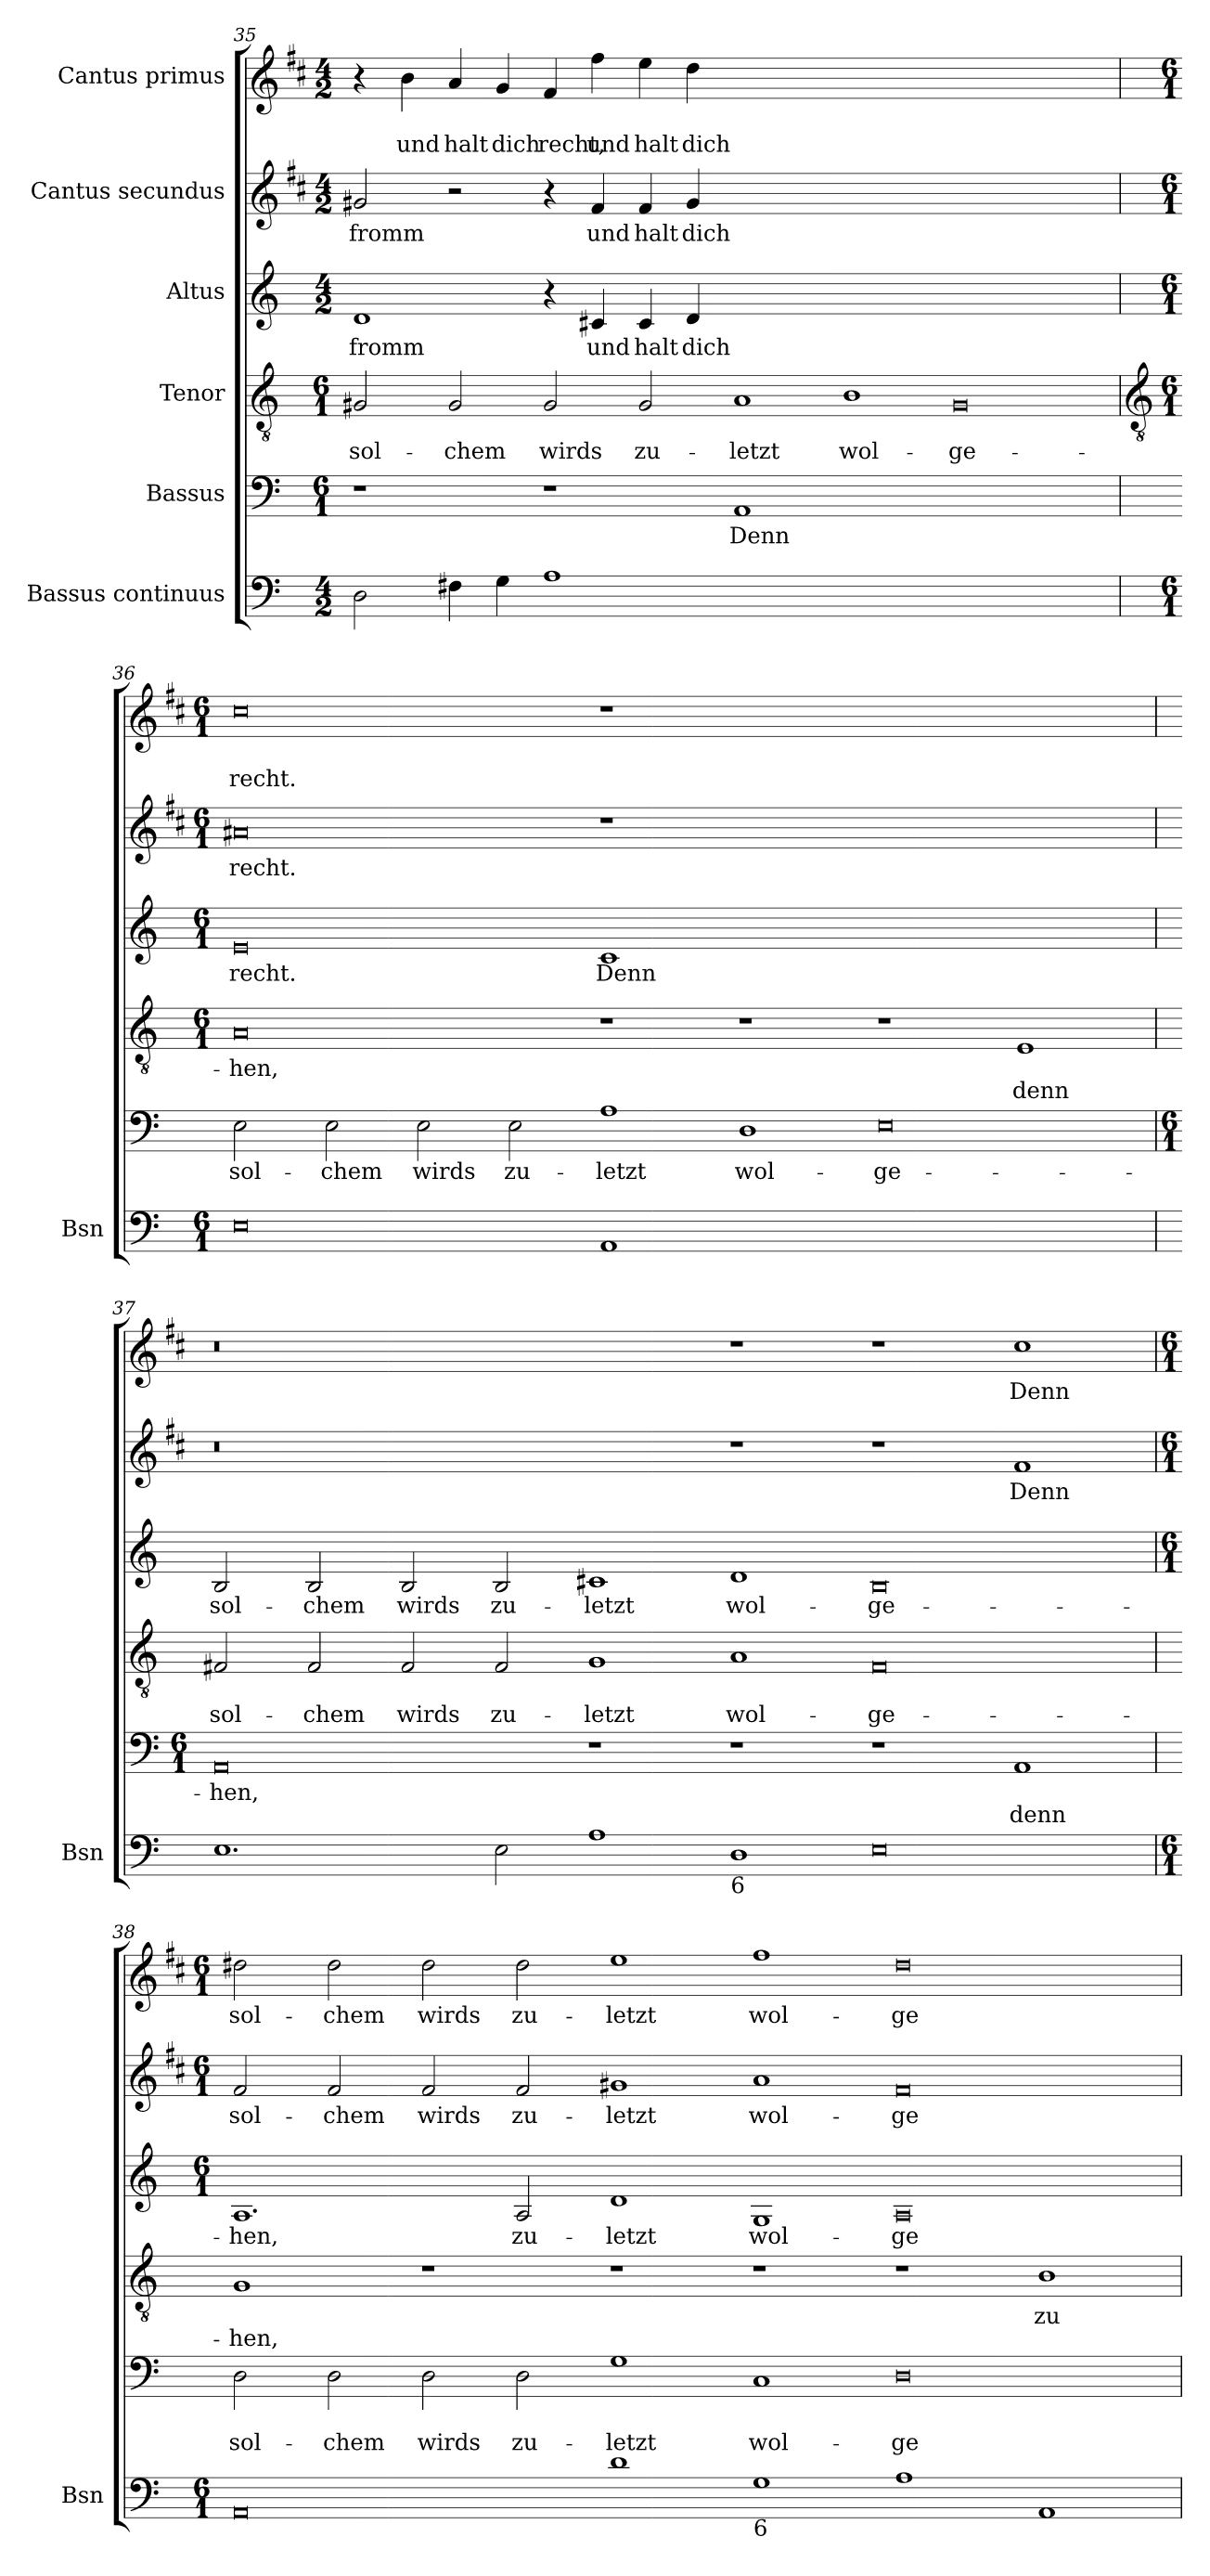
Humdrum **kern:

**kern	**kern	**text	**text	**kern	**text	**text	**kern	**text	**kern	**text	**kern	**text	**text
*part6	*part5	*part5	*part5	*part4	*part4	*part4	*part3	*part3	*part2	*part2	*part1	*part1	*part1
*staff6	*staff5	*staff5	*staff5	*staff4	*staff4	*staff4	*staff3	*staff3	*staff2	*staff2	*staff1	*staff1	*staff1
*I"Bassus continuus	*I"Bassus	*	*	*I"Tenor	*	*	*I"Altus	*	*I"Cantus secundus	*	*I"Cantus  primus	*	*
*I'Bsn	*	*	*	*	*	*	*	*	*	*	*	*	*
*clefF4	*clefF4	*	*	*clefGv2	*	*	*clefG2	*	*clefG2	*	*clefG2	*	*
*	*	*	*	*	*	*	*	*	*ITrd1c2	*	*ITrd1c2	*	*
*k[]	*k[]	*	*	*k[]	*	*	*k[]	*	*k[]	*	*k[]	*	*
*C:	*C:	*	*	*C:	*	*	*C:	*	*C:	*	*C:	*	*
*M4/2	*M6/1	*	*	*M6/1	*	*	*M4/2	*	*M4/2	*	*M4/2	*	*
=35	=35	=35	=35	=35	=35	=35	=35	=35	=35	=35	=35	=35	=35
!	!	!	!	!	!LO:LY:b	!	!	!LO:LY:b	!	!LO:LY:b	!	!	!
2D	1r	.	.	2G#X	sol-	.	1d	fromm	2f#X	fromm	4r	.	.
!	!	!	!	!	!	!	!	!	!	!	!	!	!LO:LY:b
.	.	.	.	.	.	.	.	.	.	.	4a	.	und
!	!	!	!	!	!LO:LY:b	!	!	!	!	!	!	!	!LO:LY:b
4F#X	.	.	.	2G#	-chem	.	.	.	2r	.	4g	.	halt
!	!	!	!	!	!	!	!	!	!	!	!	!	!LO:LY:b
4G	.	.	.	.	.	.	.	.	.	.	4f	.	dich
!	!	!	!	!	!LO:LY:b	!	!	!	!	!	!	!	!LO:LY:b
1A	1r	.	.	2G#	wirds	.	4r	.	4r	.	4e	.	recht,
!	!	!	!	!	!	!	!	!LO:LY:b	!	!LO:LY:b	!	!	!LO:LY:b
.	.	.	.	.	.	.	4c#X	und	4e	und	4ee	.	und
!	!	!	!	!	!LO:LY:b	!	!	!LO:LY:b	!	!LO:LY:b	!	!	!LO:LY:b
.	.	.	.	2G#	zu-	.	4c#	halt	4e	halt	4dd	.	halt
!	!	!	!	!	!	!	!	!LO:LY:b	!	!LO:LY:b	!	!	!LO:LY:b
.	.	.	.	.	.	.	4d	dich	4f#	dich	4cc	.	dich
!	!	!LO:LY:b	!	!	!LO:LY:b	!	!	!	!	!	!	!	!
00ryy	1AA	Denn	.	1A	-letzt	.	00ryy	.	00ryy	.	00ryy	.	.
!	!	!	!	!	!LO:LY:b	!	!	!	!	!	!	!	!
.	0.ryy	.	.	1B	wol-	.	.	.	.	.	.	.	.
!	!	!	!	!	!LO:LY:b	!	!	!	!	!	!	!	!
.	.	.	.	0G#	-ge-	.	.	.	.	.	.	.	.
!!LO:LB:g=z
=36	=36	=36	=36	=36	=36	=36	=36	=36	=36	=36	=36	=36	=36
*	*	*	*	*clefGv2	*	*	*	*	*	*	*	*	*
*M6/1	*	*	*	*M6/1	*	*	*M6/1	*	*M6/1	*	*M6/1	*	*
!	!	!LO:LY:b	!	!	!LO:LY:b	!	!	!LO:LY:b	!	!LO:LY:b	!	!	!LO:LY:b
0E	2E	sol-	.	0A	-hen,	.	0e	recht.	0g#X	recht.	0b	.	recht.
!	!	!LO:LY:b	!	!	!	!	!	!	!	!	!	!	!
.	2E	-chem	.	.	.	.	.	.	.	.	.	.	.
!	!	!LO:LY:b	!	!	!	!	!	!	!	!	!	!	!
.	2E	wirds	.	.	.	.	.	.	.	.	.	.	.
!	!	!LO:LY:b	!	!	!	!	!	!	!	!	!	!	!
.	2E	zu-	.	.	.	.	.	.	.	.	.	.	.
!	!	!LO:LY:b	!	!	!	!	!	!LO:LY:b	!	!	!	!	!
1AA	1A	-letzt	.	1r	.	.	1c	Denn	1r	.	1r	.	.
!	!	!LO:LY:b	!	!	!	!	!	!	!	!	!	!	!
0.ryy	1D	wol-	.	1r	.	.	0.ryy	.	0.ryy	.	0.ryy	.	.
!	!	!LO:LY:b	!	!	!	!	!	!	!	!	!	!	!
.	0E	-ge-	.	1r	.	.	.	.	.	.	.	.	.
!	!	!	!	!	!	!LO:LY:b	!	!	!	!	!	!	!
.	.	.	.	1E	.	denn	.	.	.	.	.	.	.
!!LO:LB:g=z
=37	=37	=37	=37	=37	=37	=37	=37	=37	=37	=37	=37	=37	=37
*	*M6/1	*	*	*	*	*	*	*	*	*	*	*	*
!	!	!LO:LY:b	!	!	!	!LO:LY:b	!	!LO:LY:b	!	!	!	!	!
1.E	0AA	-hen,	.	2F#X	.	sol-	2B	sol-	0.r	.	0.r	.	.
!	!	!	!	!	!	!LO:LY:b	!	!LO:LY:b	!	!	!	!	!
.	.	.	.	2F#	.	-chem	2B	-chem	.	.	.	.	.
!	!	!	!	!	!	!LO:LY:b	!	!LO:LY:b	!	!	!	!	!
.	.	.	.	2F#	.	wirds	2B	wirds	.	.	.	.	.
!	!	!	!	!	!	!LO:LY:b	!	!LO:LY:b	!	!	!	!	!
2E	.	.	.	2F#	.	zu-	2B	zu-	.	.	.	.	.
!	!	!	!	!	!	!LO:LY:b	!	!LO:LY:b	!	!	!	!	!
1A	1r	.	.	1G	.	-letzt	1c#X	-letzt	.	.	.	.	.
!LO:TX:b:t=6	!	!	!	!	!	!	!	!	!	!	!	!	!
!	!	!	!	!	!	!LO:LY:b	!	!LO:LY:b	!	!	!	!	!
1D	1r	.	.	1A	.	wol-	1d	wol-	1r	.	1r	.	.
!	!	!	!	!	!	!LO:LY:b	!	!LO:LY:b	!	!	!	!	!
0E	1r	.	.	0F#	.	-ge-	0B	-ge-	1r	.	1r	.	.
!	!	!	!LO:LY:b	!	!	!	!	!	!	!LO:LY:b	!	!LO:LY:b	!
.	1AA	.	denn	.	.	.	.	.	1e	Denn	1b	Denn	.
!!LO:LB:g=z
=38	=38	=38	=38	=38	=38	=38	=38	=38	=38	=38	=38	=38	=38
*M6/1	*	*	*	*	*	*	*M6/1	*	*M6/1	*	*M6/1	*	*
!	!	!	!LO:LY:b	!	!	!LO:LY:b	!	!LO:LY:b	!	!LO:LY:b	!	!LO:LY:b	!
0AA	2D	.	sol-	1G	.	-hen,	1.A	-hen,	2e	sol-	2cc#X	sol-	.
!	!	!	!LO:LY:b	!	!	!	!	!	!	!LO:LY:b	!	!LO:LY:b	!
.	2D	.	-chem	.	.	.	.	.	2e	-chem	2cc#	-chem	.
!	!	!	!LO:LY:b	!	!	!	!	!	!	!LO:LY:b	!	!LO:LY:b	!
.	2D	.	wirds	1r	.	.	.	.	2e	wirds	2cc#	wirds	.
!	!	!	!LO:LY:b	!	!	!	!	!LO:LY:b	!	!LO:LY:b	!	!LO:LY:b	!
.	2D	.	zu-	.	.	.	2A	zu-	2e	zu-	2cc#	zu-	.
!	!	!	!LO:LY:b	!	!	!	!	!LO:LY:b	!	!LO:LY:b	!	!LO:LY:b	!
1d	1G	.	-letzt	1r	.	.	1d	-letzt	1f#X	-letzt	1dd	-letzt	.
!LO:TX:b:t=6	!	!	!	!	!	!	!	!	!	!	!	!	!
!	!	!	!LO:LY:b	!	!	!	!	!LO:LY:b	!	!LO:LY:b	!	!LO:LY:b	!
1G	1C	.	wol-	1r	.	.	1G	wol-	1g	wol-	1ee	wol-	.
!	!	!	!LO:LY:b	!	!	!	!	!LO:LY:b	!	!LO:LY:b	!	!LO:LY:b	!
1A	0D	.	-ge-	1r	.	.	0A	-ge-	0e	-ge-	0cc#	-ge-	.
!	!	!	!	!	!LO:LY:b	!	!	!	!	!	!	!	!
1AA	.	.	.	1B	zu-	.	.	.	.	.	.	.	.
=	=	=	=	=	=	=	=	=	=	=	=	=	=
*-	*-	*-	*-	*-	*-	*-	*-	*-	*-	*-	*-	*-	*-
